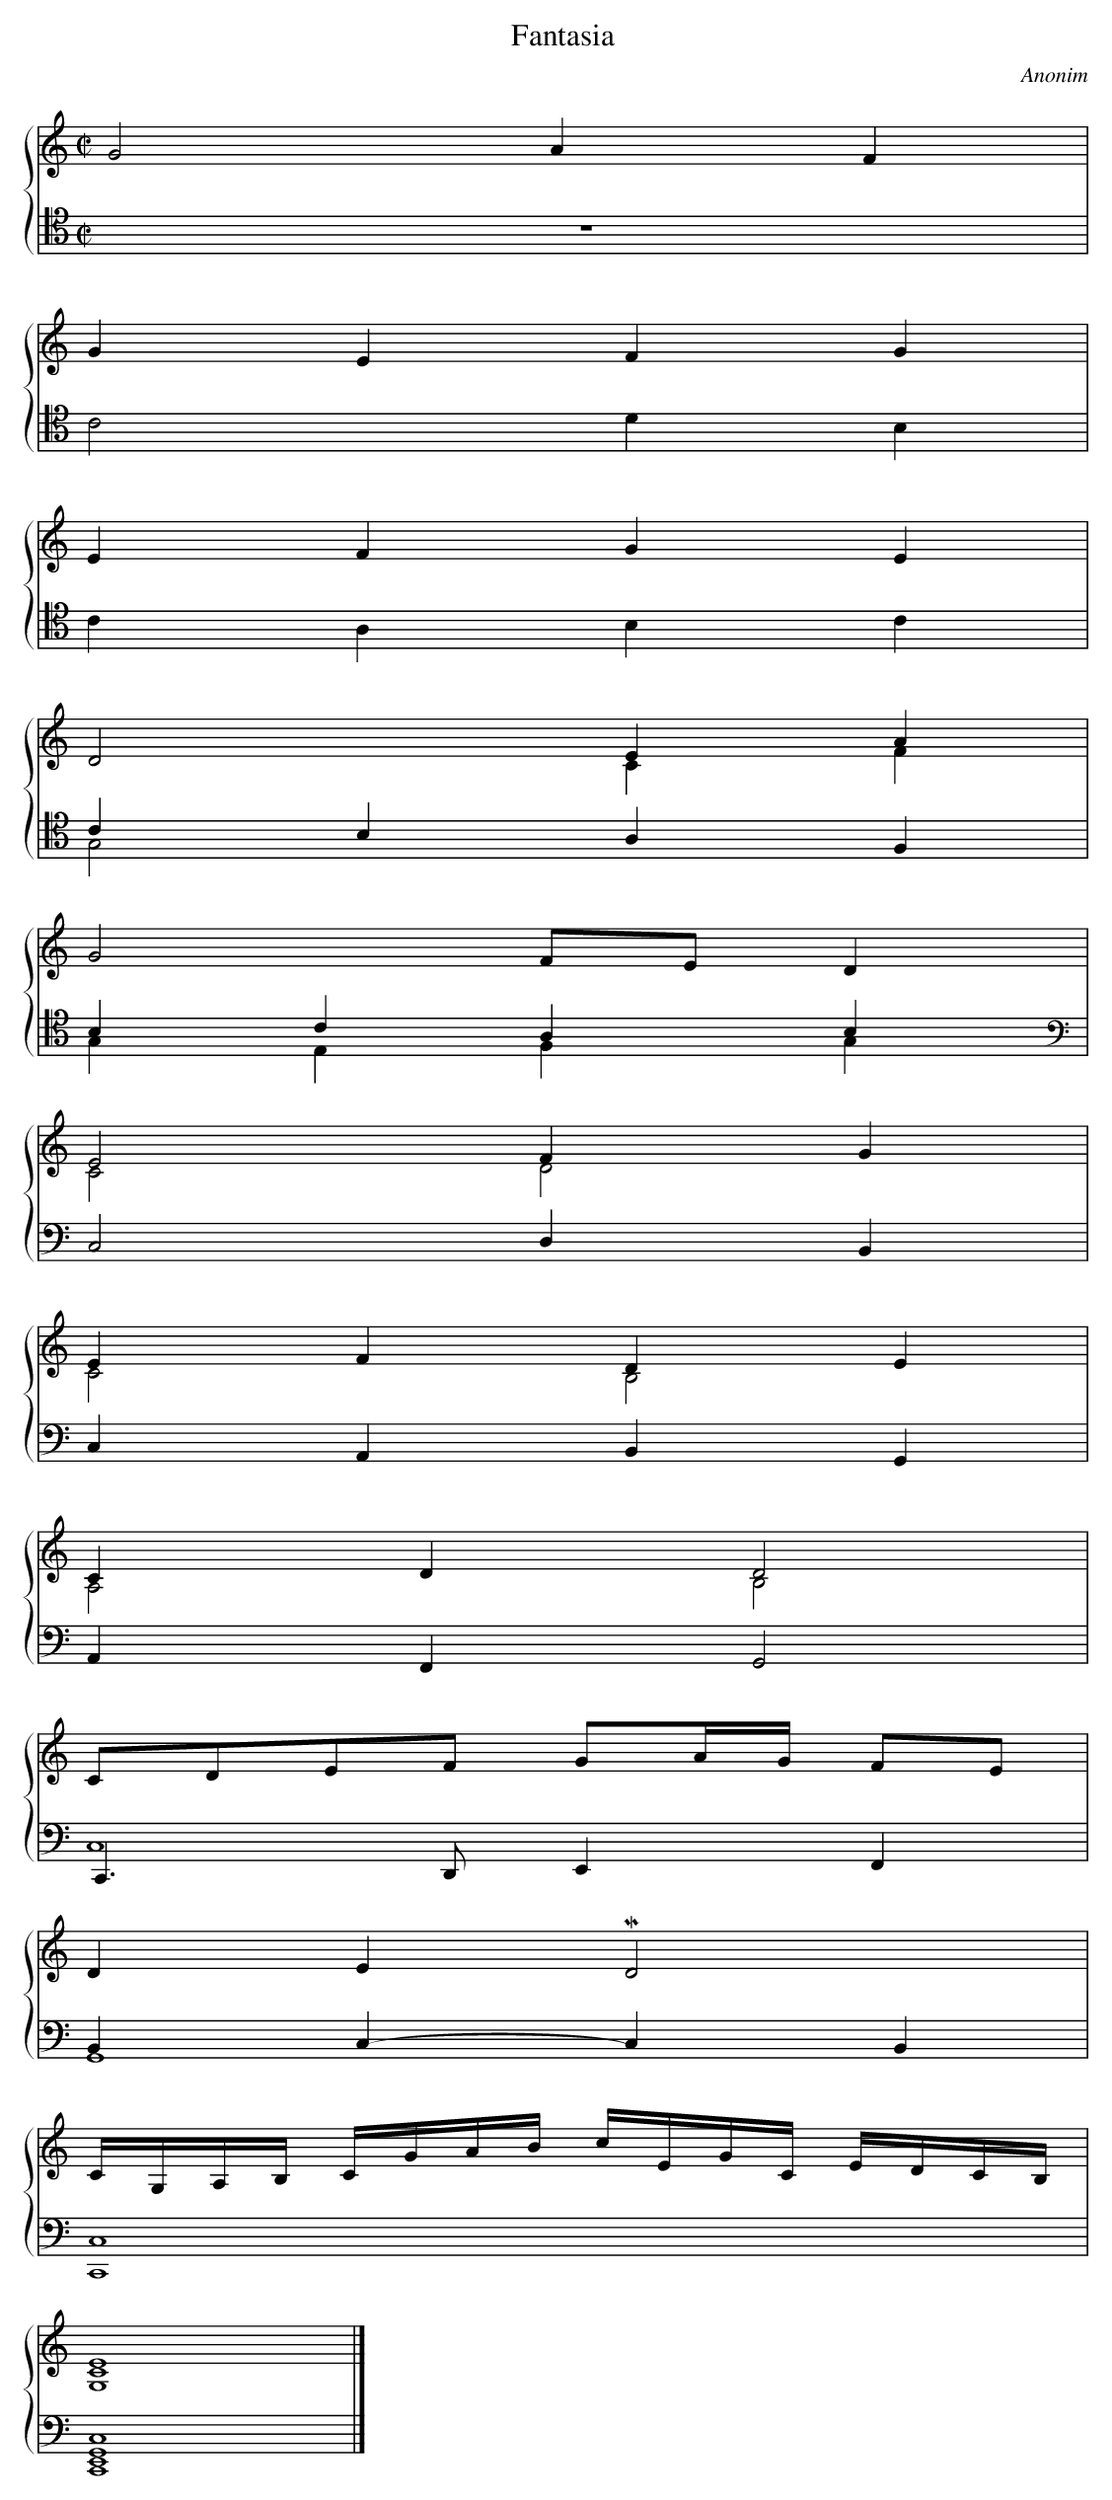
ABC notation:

X:1
T: Fantasia
C: Anonim
L: 1/4
M: C|
%%staves {1 2}
V: 1
V: 2 clef=tenor
K: C
[V:1] G2AF |
[V:2] z4 |
[V:1] GEFG |
[V:2] C2DB, |
[V:1] EFGE |
[V:2] CA,B,C |
[V:1] D2EA & x2CF |
[V:2] CB,A,F, & G,2x2 |
[V:1] G2F/E/D |
[V:2] B,CA,B,[K:clef=bass] & G,E,F,G, |
[V:1] E2FG & C2D2 |
[V:2] C,2D,B,, |
[V:1] EFDE & C2B,2 |
[V:2] C,A,,B,,G,, |
[V:1] CDD2 & A,2B,2 |
[V:2] A,,F,,G,,2 |
[V:1] C/D/E/F/ G/A//G// F/E/ |
[V:2] C,,>D,,E,,F,, & C,4 |
[V:1] DE!mordent!D2 |
[V:2] B,,C,-C,B,, & G,,4 |
[V:1] C//G,//A,//B,// C//G//A//B// c//E//G//C// E//D//C//B,// |
[V:2] [C,4C,,4] |
[V:1] [E4C4G,4] |]
[V:2] [C,4G,,4E,,4C,,4] |]
